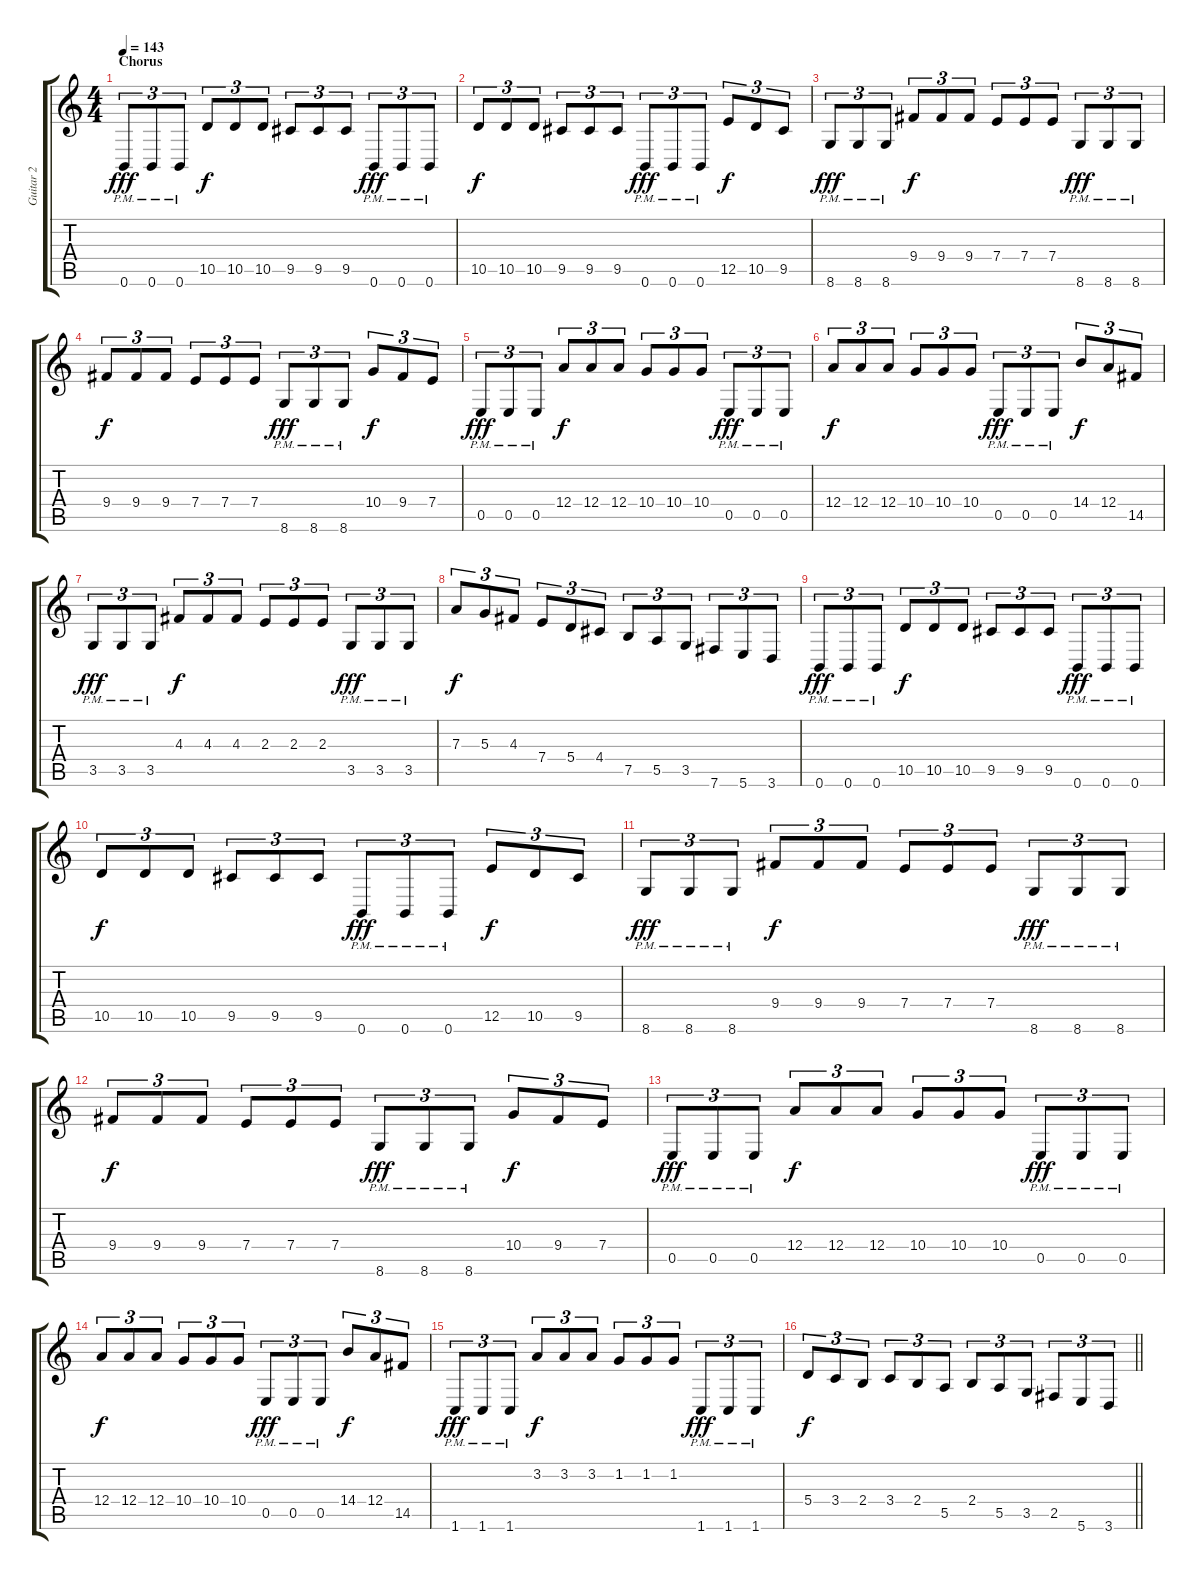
\track ("Guitar 2" "Guitar 2") {instrument distortionguitar}
\staff {score tabs}
\tuning (B3 Gb3 D3 A2 E2 B1) {hide}
\ts (4 4)
\section ("" "Chorus")
\tempo 143
\clef g2
\ks c
0.6{pm}.8{tu (3 2) dy fff} 0.6{pm}.8{tu (3 2)} 0.6{pm}.8{tu (3 2)} 10.5.8{tu (3 2) dy f} 10.5.8{tu (3 2)} 10.5.8{tu (3 2)} 9.5.8{tu (3 2)} 9.5.8{tu (3 2)} 9.5.8{tu (3 2)} 0.6{pm}.8{tu (3 2) dy fff} 0.6{pm}.8{tu (3 2)} 0.6{pm}.8{tu (3 2)} |
10.5.8{tu (3 2) dy f} 10.5.8{tu (3 2)} 10.5.8{tu (3 2)} 9.5.8{tu (3 2)} 9.5.8{tu (3 2)} 9.5.8{tu (3 2)} 0.6{pm}.8{tu (3 2) dy fff} 0.6{pm}.8{tu (3 2)} 0.6{pm}.8{tu (3 2)} 12.5.8{tu (3 2) dy f} 10.5.8{tu (3 2)} 9.5.8{tu (3 2)} |
8.6{pm}.8{tu (3 2) dy fff} 8.6{pm}.8{tu (3 2)} 8.6{pm}.8{tu (3 2)} 9.4.8{tu (3 2) dy f} 9.4.8{tu (3 2)} 9.4.8{tu (3 2)} 7.4.8{tu (3 2)} 7.4.8{tu (3 2)} 7.4.8{tu (3 2)} 8.6{pm}.8{tu (3 2) dy fff} 8.6{pm}.8{tu (3 2)} 8.6{pm}.8{tu (3 2)} |
9.4.8{tu (3 2) dy f} 9.4.8{tu (3 2)} 9.4.8{tu (3 2)} 7.4.8{tu (3 2)} 7.4.8{tu (3 2)} 7.4.8{tu (3 2)} 8.6{pm}.8{tu (3 2) dy fff} 8.6{pm}.8{tu (3 2)} 8.6{pm}.8{tu (3 2)} 10.4.8{tu (3 2) dy f} 9.4.8{tu (3 2)} 7.4.8{tu (3 2)} |
0.5{pm}.8{tu (3 2) dy fff} 0.5{pm}.8{tu (3 2)} 0.5{pm}.8{tu (3 2)} 12.4.8{tu (3 2) dy f} 12.4.8{tu (3 2)} 12.4.8{tu (3 2)} 10.4.8{tu (3 2)} 10.4.8{tu (3 2)} 10.4.8{tu (3 2)} 0.5{pm}.8{tu (3 2) dy fff} 0.5{pm}.8{tu (3 2)} 0.5{pm}.8{tu (3 2)} |
12.4.8{tu (3 2) dy f} 12.4.8{tu (3 2)} 12.4.8{tu (3 2)} 10.4.8{tu (3 2)} 10.4.8{tu (3 2)} 10.4.8{tu (3 2)} 0.5{pm}.8{tu (3 2) dy fff} 0.5{pm}.8{tu (3 2)} 0.5{pm}.8{tu (3 2)} 14.4.8{tu (3 2) dy f} 12.4.8{tu (3 2)} 14.5.8{tu (3 2)} |
3.5{pm}.8{tu (3 2) dy fff} 3.5{pm}.8{tu (3 2)} 3.5{pm}.8{tu (3 2)} 4.3.8{tu (3 2) dy f} 4.3.8{tu (3 2)} 4.3.8{tu (3 2)} 2.3.8{tu (3 2)} 2.3.8{tu (3 2)} 2.3.8{tu (3 2)} 3.5{pm}.8{tu (3 2) dy fff} 3.5{pm}.8{tu (3 2)} 3.5{pm}.8{tu (3 2)} |
7.3.8{tu (3 2) dy f} 5.3.8{tu (3 2)} 4.3.8{tu (3 2)} 7.4.8{tu (3 2)} 5.4.8{tu (3 2)} 4.4.8{tu (3 2)} 7.5.8{tu (3 2)} 5.5.8{tu (3 2)} 3.5.8{tu (3 2)} 7.6.8{tu (3 2)} 5.6.8{tu (3 2)} 3.6.8{tu (3 2)} |
0.6{pm}.8{tu (3 2) dy fff} 0.6{pm}.8{tu (3 2)} 0.6{pm}.8{tu (3 2)} 10.5.8{tu (3 2) dy f} 10.5.8{tu (3 2)} 10.5.8{tu (3 2)} 9.5.8{tu (3 2)} 9.5.8{tu (3 2)} 9.5.8{tu (3 2)} 0.6{pm}.8{tu (3 2) dy fff} 0.6{pm}.8{tu (3 2)} 0.6{pm}.8{tu (3 2)} |
10.5.8{tu (3 2) dy f} 10.5.8{tu (3 2)} 10.5.8{tu (3 2)} 9.5.8{tu (3 2)} 9.5.8{tu (3 2)} 9.5.8{tu (3 2)} 0.6{pm}.8{tu (3 2) dy fff} 0.6{pm}.8{tu (3 2)} 0.6{pm}.8{tu (3 2)} 12.5.8{tu (3 2) dy f} 10.5.8{tu (3 2)} 9.5.8{tu (3 2)} |
8.6{pm}.8{tu (3 2) dy fff} 8.6{pm}.8{tu (3 2)} 8.6{pm}.8{tu (3 2)} 9.4.8{tu (3 2) dy f} 9.4.8{tu (3 2)} 9.4.8{tu (3 2)} 7.4.8{tu (3 2)} 7.4.8{tu (3 2)} 7.4.8{tu (3 2)} 8.6{pm}.8{tu (3 2) dy fff} 8.6{pm}.8{tu (3 2)} 8.6{pm}.8{tu (3 2)} |
9.4.8{tu (3 2) dy f} 9.4.8{tu (3 2)} 9.4.8{tu (3 2)} 7.4.8{tu (3 2)} 7.4.8{tu (3 2)} 7.4.8{tu (3 2)} 8.6{pm}.8{tu (3 2) dy fff} 8.6{pm}.8{tu (3 2)} 8.6{pm}.8{tu (3 2)} 10.4.8{tu (3 2) dy f} 9.4.8{tu (3 2)} 7.4.8{tu (3 2)} |
0.5{pm}.8{tu (3 2) dy fff} 0.5{pm}.8{tu (3 2)} 0.5{pm}.8{tu (3 2)} 12.4.8{tu (3 2) dy f} 12.4.8{tu (3 2)} 12.4.8{tu (3 2)} 10.4.8{tu (3 2)} 10.4.8{tu (3 2)} 10.4.8{tu (3 2)} 0.5{pm}.8{tu (3 2) dy fff} 0.5{pm}.8{tu (3 2)} 0.5{pm}.8{tu (3 2)} |
12.4.8{tu (3 2) dy f} 12.4.8{tu (3 2)} 12.4.8{tu (3 2)} 10.4.8{tu (3 2)} 10.4.8{tu (3 2)} 10.4.8{tu (3 2)} 0.5{pm}.8{tu (3 2) dy fff} 0.5{pm}.8{tu (3 2)} 0.5{pm}.8{tu (3 2)} 14.4.8{tu (3 2) dy f} 12.4.8{tu (3 2)} 14.5.8{tu (3 2)} |
1.6{pm}.8{tu (3 2) dy fff} 1.6{pm}.8{tu (3 2)} 1.6{pm}.8{tu (3 2)} 3.2.8{tu (3 2) dy f} 3.2.8{tu (3 2)} 3.2.8{tu (3 2)} 1.2.8{tu (3 2)} 1.2.8{tu (3 2)} 1.2.8{tu (3 2)} 1.6{pm}.8{tu (3 2) dy fff} 1.6{pm}.8{tu (3 2)} 1.6{pm}.8{tu (3 2)} |
\barLineRight lightlight
5.4.8{tu (3 2) dy f} 3.4.8{tu (3 2)} 2.4.8{tu (3 2)} 3.4.8{tu (3 2)} 2.4.8{tu (3 2)} 5.5.8{tu (3 2)} 2.4.8{tu (3 2)} 5.5.8{tu (3 2)} 3.5.8{tu (3 2)} 2.5.8{tu (3 2)} 5.6.8{tu (3 2)} 3.6.8{tu (3 2)}
